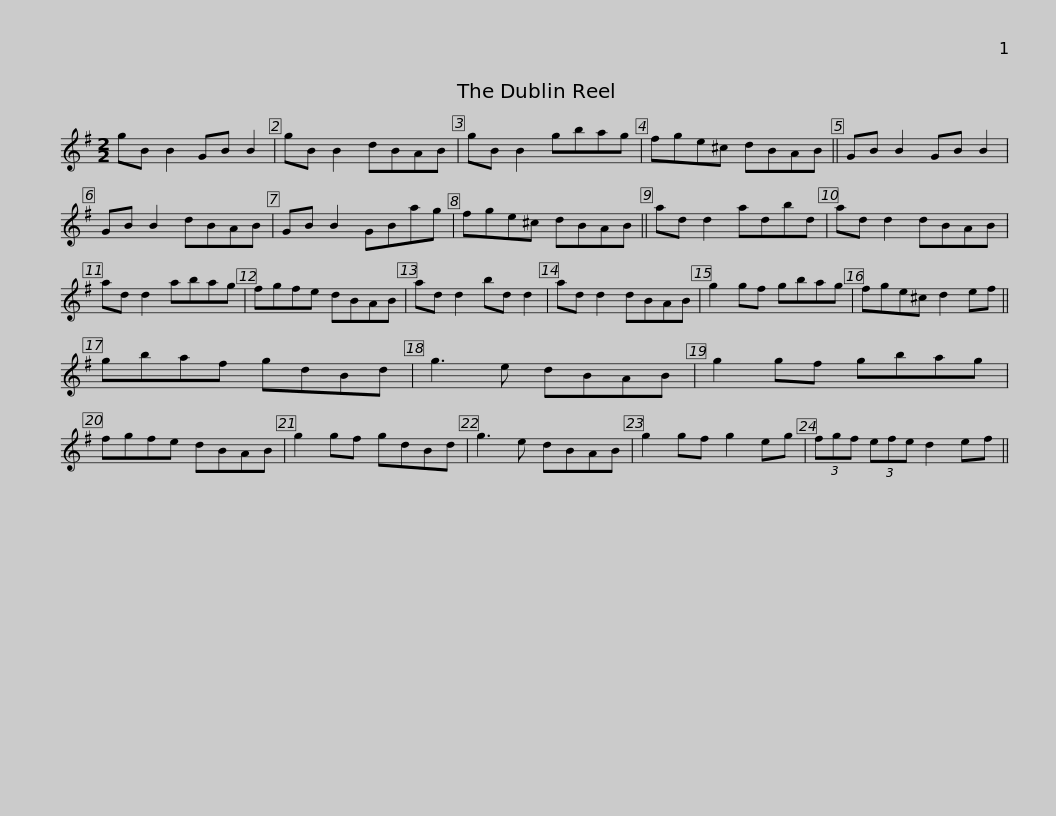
X:1
L:1/8
M:2/2
I:linebreak $
K:G
V:1 treble
V:1
 gB B2 GB B2 | gB B2 dBAB | gB B2 gbag | fge^c dBAB || GB B2 GB B2 | %5
 GB B2 dBAB |$ GB B2 GBag | fge^c dBAB || ad d2 adbd | ad d2 dBAB | %10
 ad d2 abag |$ fgfe dBAB | ad d2 bd d2 | ad d2 dBAB | g2 gf gbag | %15
 fge^c d2 ef || gbaf gdBd |$ g3 e dBAB | g2 gf gbag | fgfe dBAB | %20
 g2 gf gdBd | g3 e dBAB | g2 gf g2 eg |$ (3fgf (3efe d2 ef || %24
